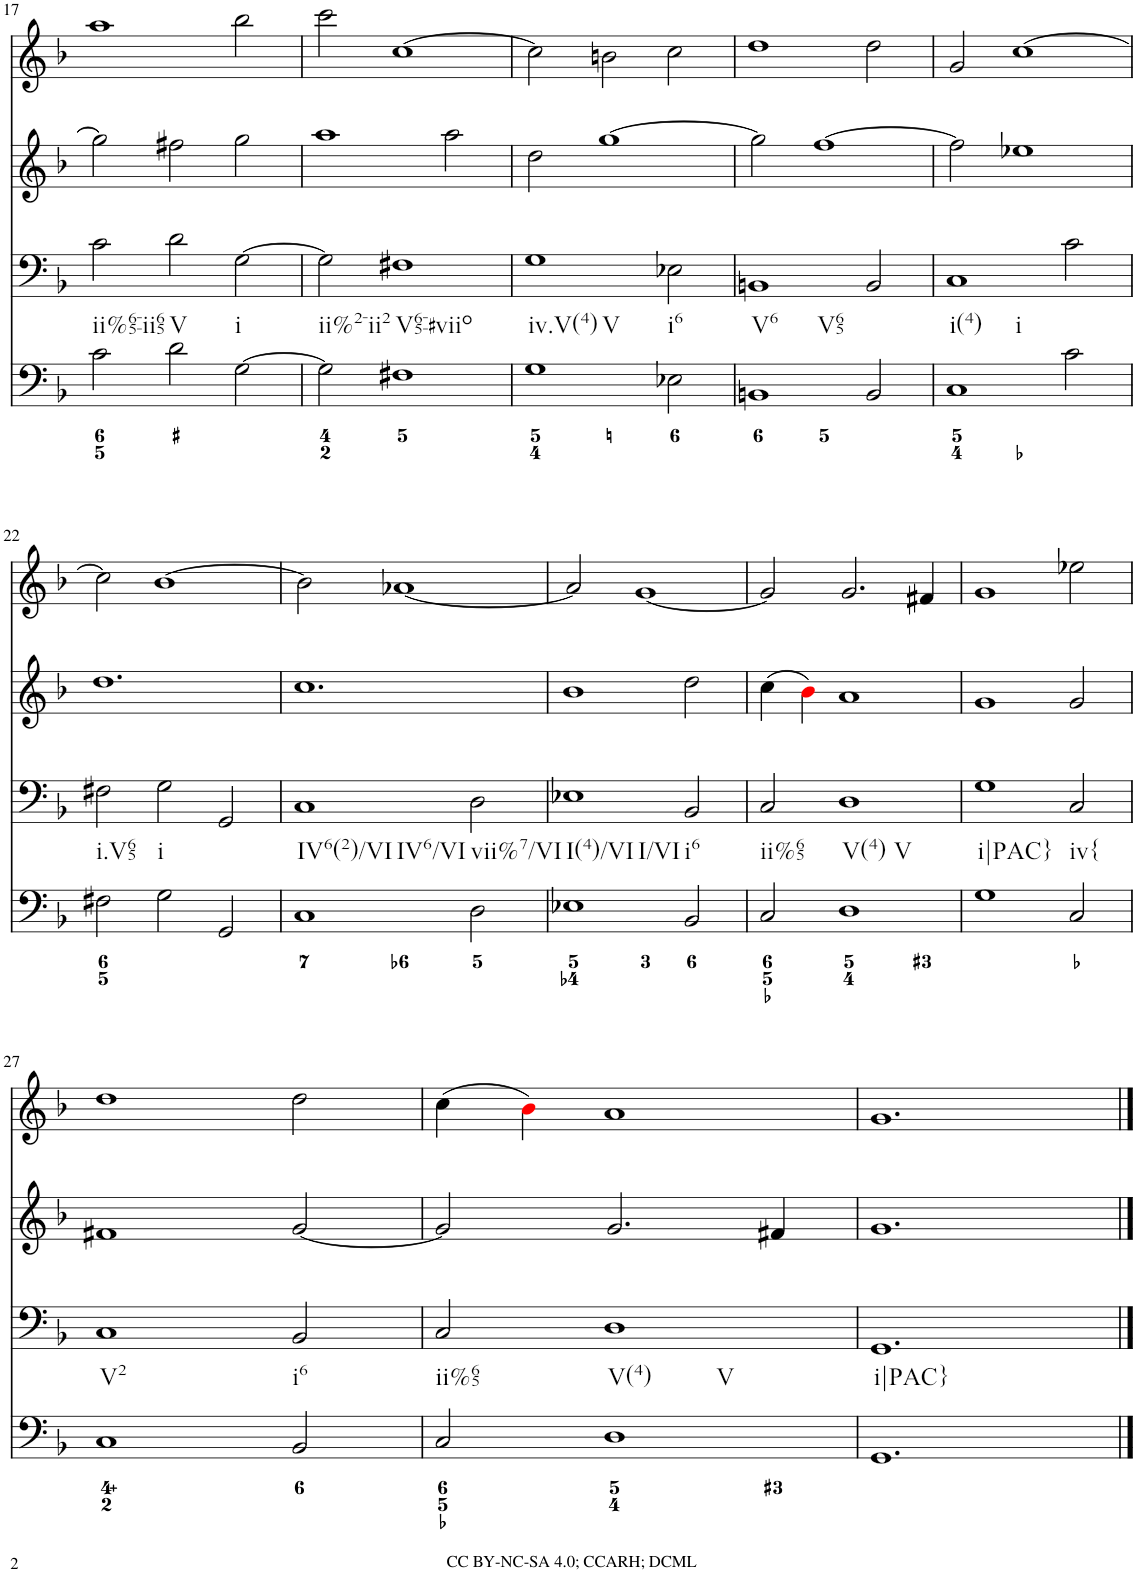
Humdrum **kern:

**kern	**kern	**kern	**kern
*part4	*part3	*part2	*part1
*staff4	*staff3	*staff2	*staff1
*I"Piano	*I"Piano	*I"Piano	*I"Piano
*I'Pno	*I'Pno	*I'Pno	*I'Pno
!!LO:PB:g=z
*clefF4	*clefF4	*clefG2	*clefG2
*k[b-]	*k[b-]	*k[b-]	*k[b-]
*F:	*F:	*F:	*F:
*M3/2	*M3/2	*M3/2	*M3/2
=17	=17	=17	=17
!	!LO:TX:b:t=ii%65-ii65	!	!
2c\	2c\	2gg\]	1aa
!	!LO:TX:b:t=V	!	!
2d\	2d\	2ff#X\	.
!	!LO:TX:b:t=i	!	!
[2G\	[2G\	2gg\	2bb-\
=18	=18	=18	=18
!	!LO:TX:b:t=ii%2-ii2	!	!
2G\]	2G\]	1aa	2ccc\
!	!LO:TX:b:t=V65-#viio	!	!
1F#X	1F#X	.	[1cc
.	.	2aa\	.
=19	=19	=19	=19
!	!LO:TX:b:t=iv.V(4)	!	!
!	!LO:TX:b:t=V	!	!
1G	1G	2dd\	2cc\]
.	.	[1gg	2bn\
!	!LO:TX:b:t=i6	!	!
2E-X\	2E-X\	.	2cc\
=20	=20	=20	=20
!	!LO:TX:b:t=V6	!	!
!	!LO:TX:b:t=V65	!	!
1BBn	1BBn	2gg\]	1dd
.	.	[1ff	.
2BB/	2BB/	.	2dd\
=21	=21	=21	=21
!	!LO:TX:b:t=i(4)	!	!
!	!LO:TX:b:t=i	!	!
1C	1C	2ff\]	2g/
.	.	1ee-X	[1cc
2c\	2c\	.	.
!!LO:LB:g=z
=22	=22	=22	=22
!	!LO:TX:b:t=i.V65	!	!
2F#X\	2F#X\	1.dd	2cc\]
!	!LO:TX:b:t=i	!	!
2G\	2G\	.	[1b-
2GG/	2GG/	.	.
=23	=23	=23	=23
!	!LO:TX:b:t=IV6(2)/VI	!	!
!	!LO:TX:b:t=IV6/VI	!	!
1C	1C	1.cc	2b-\]
.	.	.	[1a-X
!	!LO:TX:b:t=vii%7/VI	!	!
2D\	2D\	.	.
=24	=24	=24	=24
!	!LO:TX:b:t=I(4)/VI	!	!
!	!LO:TX:b:t=I/VI	!	!
1E-X	1E-X	1b-	2a-/]
.	.	.	[1g
!	!LO:TX:b:t=i6	!	!
2BB-/	2BB-/	2dd\	.
=25	=25	=25	=25
!	!LO:TX:b:t=ii%65	!	!
2C/	2C/	(4cc\	2g/]
.	.	4b-i\)	.
!	!LO:TX:b:t=V(4)	!	!
!	!LO:TX:b:t=V	!	!
1D	1D	1a	2.g/
.	.	.	4f#X/
=26	=26	=26	=26
!	!LO:TX:b:t=i|PAC}	!	!
1G	1G	1g	1g
!	!LO:TX:b:t=iv{	!	!
2C/	2C/	2g/	2ee-X\
!!LO:LB:g=z
=27	=27	=27	=27
!	!LO:TX:b:t=V2	!	!
1C	1C	1f#X	1dd
!	!LO:TX:b:t=i6	!	!
2BB-/	2BB-/	[2g/	2dd\
=28	=28	=28	=28
!	!LO:TX:b:t=ii%65	!	!
2C/	2C/	2g/]	(4cc\
.	.	.	4b-i\)
!	!LO:TX:b:t=V(4)	!	!
!	!LO:TX:b:t=V	!	!
1D	1D	2.g/	1a
.	.	4f#X/	.
=29	=29	=29	=29
!	!LO:TX:b:t=i|PAC}	!	!
1.GG	1.GG	1.g	1.g
==	==	==	==
*-	*-	*-	*-
